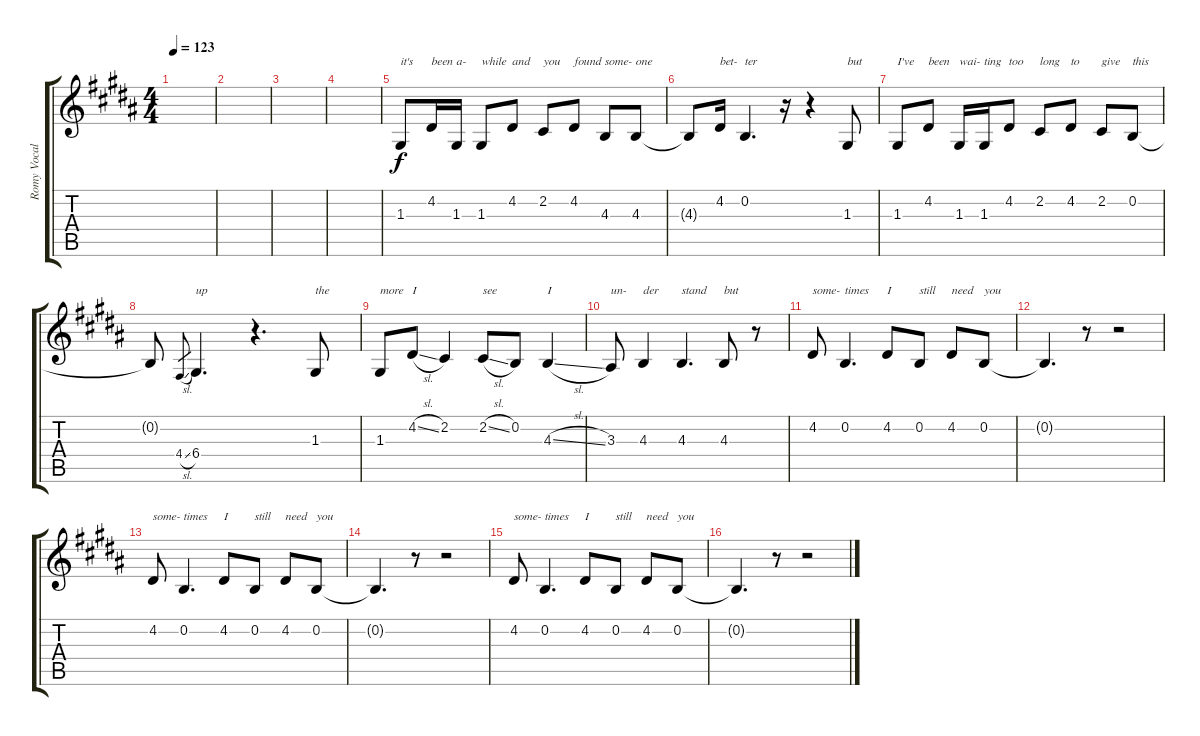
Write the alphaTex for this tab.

\track ("Romy Vocals" "Romy Vocal") {instrument lead6voice}
\staff {score tabs}
\tuning (E4 B3 G3 D3 A2 E2) {hide}
\ts (4 4)
\tempo 123
\clef g2
\ks g#minor
|
|
|
|
1.3.8{txt "it's"} 4.2.16{txt "been"} 1.3.16{txt "a-"} 1.3.8{txt "while"} 4.2.8{txt "and"} 2.2.8{txt "you"} 4.2.8{txt "found"} 4.3.8{txt "some-"} 4.3.8{txt "one"} |
4.3{t}.8 4.2.16{txt "bet-"} 0.2.4{d txt "ter"} r.16 r.4 1.3.8{txt "but"} |
1.3.8{txt "I've"} 4.2.8{txt "been"} 1.3.16{txt "wai-"} 1.3.16{txt "ting"} 4.2.8{txt "too"} 2.2.8{txt "long"} 4.2.8{txt "to"} 2.2.8{txt "give"} 0.2.8{txt "this"} |
0.2{t}.8 4.4{sl}.8{gr} 6.4.4{d txt "up"} r.4{d} 1.3.8{txt "the"} |
1.3.8{txt "more"} 4.2{sl}.8{txt "I"} 2.2.4 2.2{sl}.8{txt "see"} 0.2.8 4.3{sl}.4{txt "I"} |
3.3.8{txt "un-"} 4.3.4{txt "der"} 4.3.4{d txt "stand"} 4.3.8{txt "but"} r.8 |
4.2.8{txt "some-"} 0.2.4{d txt "times"} 4.2.8{txt "I"} 0.2.8{txt "still"} 4.2.8{txt "need"} 0.2.8{txt "you"} |
0.2{t}.4{d} r.8 r.2 |
4.2.8{txt "some-"} 0.2.4{d txt "times"} 4.2.8{txt "I"} 0.2.8{txt "still"} 4.2.8{txt "need"} 0.2.8{txt "you"} |
0.2{t}.4{d} r.8 r.2 |
4.2.8{txt "some-"} 0.2.4{d txt "times"} 4.2.8{txt "I"} 0.2.8{txt "still"} 4.2.8{txt "need"} 0.2.8{txt "you"} |
0.2{t}.4{d} r.8 r.2
